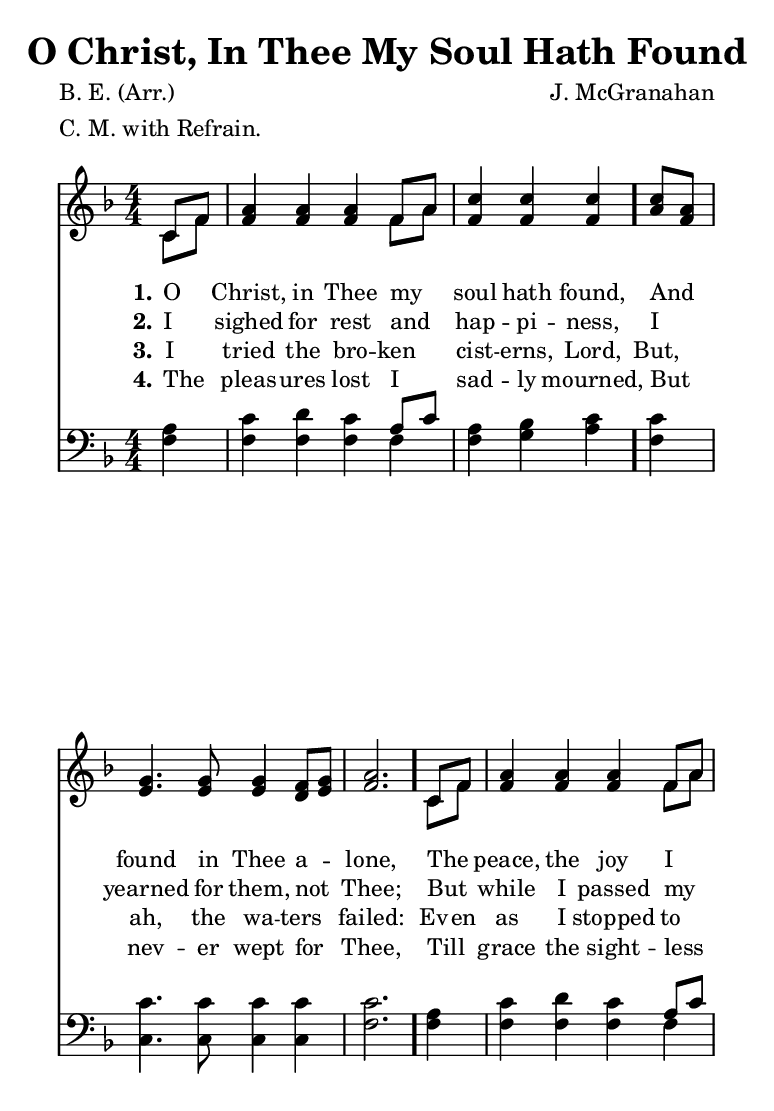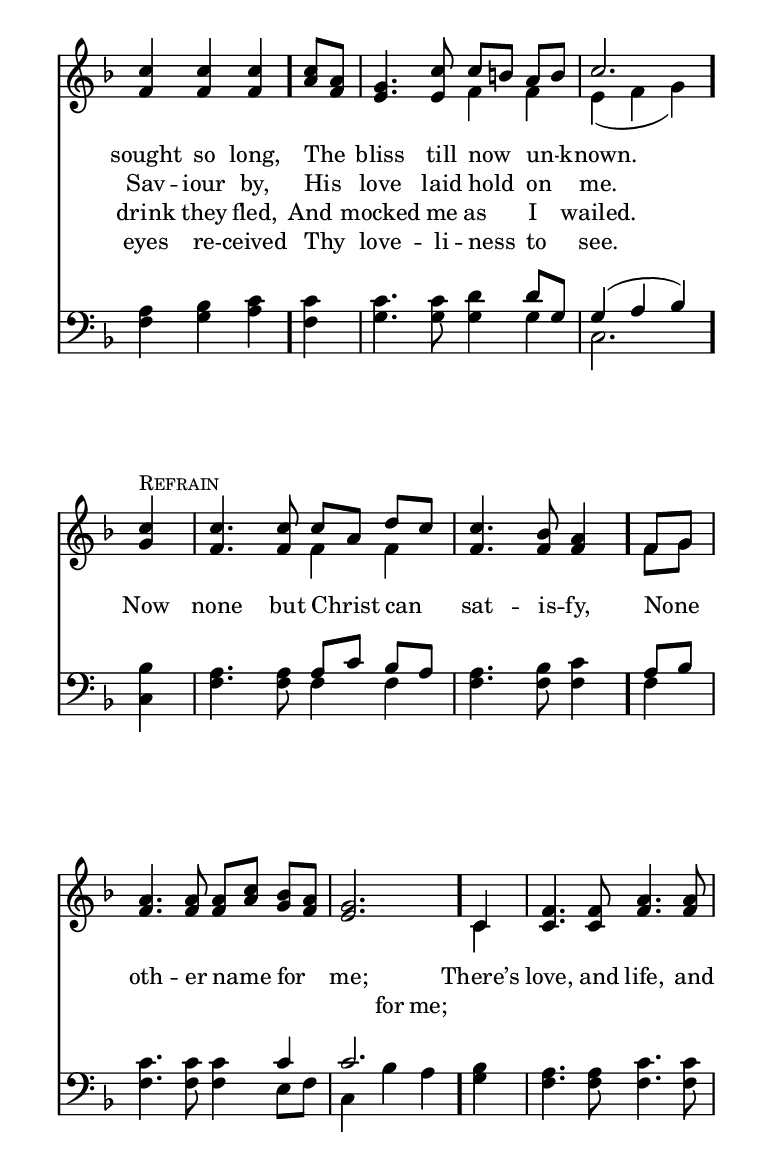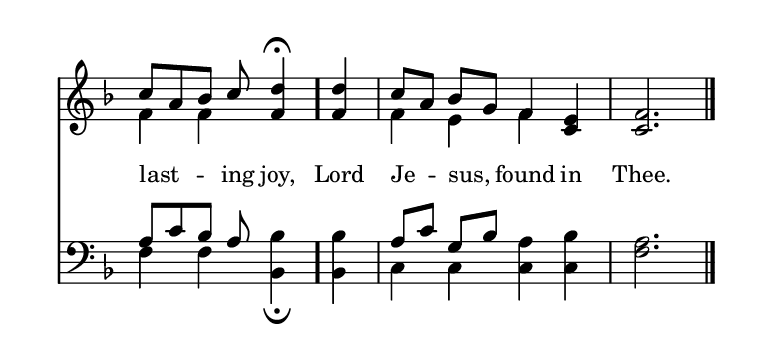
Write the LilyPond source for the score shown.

\include "common/global.ily"
\paper {
  \include "common/paper.ily"
}

\header{
  hymnnumber = "106"
  title = "O Christ, In Thee My Soul Hath Found"
  tunename = ""
  meter = "C. M. with Refrain."
  poet = "B. E. (Arr.)"
  composer = "J. McGranahan"
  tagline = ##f
}

% for fermata in MIDI
ta = { \tempo 4=80 }
tb = { \tempo 4=32 }

patternAA = { }

global = {
  \include "common/overrides.ily"
  \override Staff.TimeSignature.style = #'numbered
  \time 4/4
  \override Score.MetronomeMark.transparent = ##t % hide all fermata changes too
  \ta
  \key f \major
  \partial 4
  \autoBeamOff
}

notesSoprano = {
\global
\relative c' {

  c8[ f8] | a4 a4 a4 f8[ a8] | c4 c4 c4
  c8[ a8] | g4. g8 g4 f8[ g8] | a2.
  c,8[ f8] | a4 a4 a4 f8[ a8] | c4 c4 c4
  c8[ a8] | g4. c8 c8[ b!8] a8[ b8] | c2.

  \eogbreak
  << s^\markup { \small \caps "Refrain" }
  { c4 | c4. c8 c8[ a8] d8[ c8] | c4. bes8 a4 } >>
  f8[ g8] | a4. a8 a8[ c8] bes8[ a8] | g2.
  c,4 | f4. f8 a4. a8 | c8[ a8 bes8] c8 \tb d4 \fermata \ta
  d4 | c8[ a8] bes8[ g8] f4 e4 | f2.

  \bar "|."

}
}

notesAlto = {
\global
\relative e' {

  c8[ f8] | f4 f4 f4 f8[ a8] | f4 f4 f4
  a8[ f8] | e4. e8 e4 d8[ e8] | f2.
  c8[ f8] | f4 f4 f4 f8[ a8] | f4 f4 f4
  a8[ f8] | e4. e8 f4 f4 | e4( f4 g4)

  g4 | f4. f8 f4 f4 | f4. f8 f4
  f8[ g8] | f4. f8 f8[ a8] g8[ f8] | e2.
  c4 | c4. c8 f4. f8 | f4 f4 f4
  f4 | f4 e4 f4 c4 | c2.

}
}

notesTenor = {
\global
\relative a {

  a4 | c4 d4 c4 a8[ c8] | a4 bes4 c4
  c4 | c4. c8 c4 c4 | c2.
  a4 | c4 d4 c4 a8[ c8] | a4 bes4 c4
  c4 | c4. c8 d4 d8[ g,8] | g4( a4 bes4)

  bes4 | a4. a8 a8[ c8] bes8[ a8] | a4. bes8 c4
  a8[ bes8] | c4. c8 c4 c4 | c2.
  bes4 | a4. a8 c4. c8 | a8[ c8 bes8] a8 bes4
  bes4 | a8[ c8] g8[ bes8] a4 bes4 | a2.

}
}

notesBass = {
\global
\relative f {

  f4 | f4 f4 f4 f4 | f4 g4 a4
  f4 | c4. c8 c4 c4 | f2.
  f4 | f4 f4 f4 f4 | f4 g4 a4
  f4 | g4. g8 g4 g4 | c,2.

  c4 | f4. f8 f4 f4 | f4. f8 f4
  f4 | f4. f8 f4 e8[ f8] | c4 bes'4 a4
  g4 | f4. f8 f4. f8 | f4 f4 bes,4_\fermata
  bes4 | c4 c4 c4 c4 | f2.

}
}

Refrain = \lyricmode {

Now none but Christ can sat -- is -- fy, \bar "."
None oth -- er name for me; \bar "."
There’s love, and life, and last -- ing joy, \bar "."
Lord Je -- sus, found in Thee. \bar "."

}

wordsA = \lyricmode {
\set stanza = "1."

O Christ, in Thee my soul hath found, \bar "."
And found in Thee a -- lone, \bar "."
The peace, the joy I sought so long, \bar "."
The bliss till now un -- known. \bar "."

}

wordsB = \lyricmode {
\set stanza = "2."

I sighed for rest and hap -- pi -- ness,
I yearned for them, not Thee;
But while I passed my Sav -- iour by,
His love laid hold on me.

\Refrain

}

wordsC = \lyricmode {
\set stanza = "3."

I tried the bro -- ken cist -- erns, Lord,
But, ah, the wa -- ters failed:
\mon Ev -- en \moff as I stopped to drink they fled,
And mocked me as I wailed.

}

wordsD = \lyricmode {
\set stanza = "4."

The pleas -- ures lost I sad -- ly mourned,
But nev -- er wept for Thee,
Till grace the sight -- less eyes re -- ceived
Thy love -- li -- ness to see.

}

underWords = \lyricmode {

{ \repeat unfold 41 { \skip 4 } }
\markup { \with-color #white { _ } } for me;

}

\score {
  \context ChoirStaff <<
    \context Staff = upper <<
      \set Staff.autoBeaming = ##f
      \set ChoirStaff.systemStartDelimiter = #'SystemStartBar
      \set ChoirStaff.printPartCombineTexts = ##f
      \partcombine #'(2 . 9) \notesSoprano \notesAlto
      \context NullVoice = sopranos { \voiceOne << \notesSoprano >> }
      \context NullVoice = altos { \voiceTwo << \notesAlto >> }
      \context Lyrics = one   \lyricsto sopranos \wordsA
      \context Lyrics = two   \lyricsto sopranos \wordsB
      \context Lyrics = three \lyricsto sopranos \wordsC
      \context Lyrics = four  \lyricsto sopranos \wordsD
    >>
    \context Staff = men <<
      \set Staff.autoBeaming = ##f
      \clef bass
      \set ChoirStaff.printPartCombineTexts = ##f
      \partcombine #'(2 . 9) \notesTenor \notesBass
      \context NullVoice = tenors { \voiceOne << \notesTenor >> }
      \context NullVoice = basses { \voiceTwo << \notesBass >> }
    >>
    \context Lyrics = three \lyricsto basses \underWords
  >>
  \layout {
    \include "common/layout.ily"
  }
  \midi{
    \include "common/midi.ily"
  }
}

\version "2.19.49"  % necessary for upgrading to future LilyPond versions.

% vi:set et ts=2 sw=2 ai nocindent syntax=lilypond:
